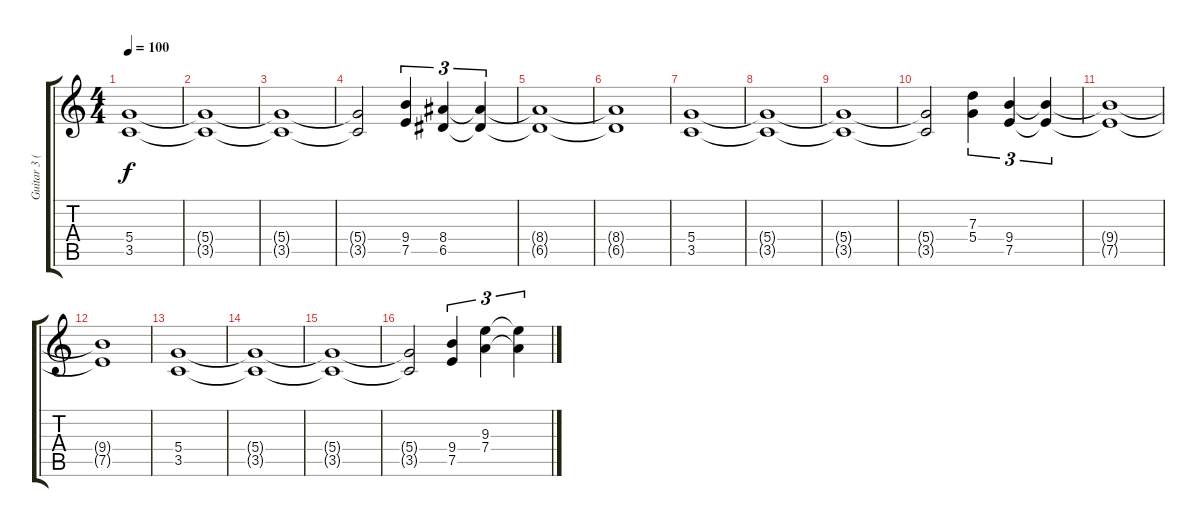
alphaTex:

\track ("Guitar 3 (rhythm)" "Guitar 3 (") {instrument distortionguitar}
\staff {score tabs}
\tuning (E4 B3 G3 D3 A2 E2) {hide}
\ts (4 4)
\tempo 100
\clef g2
\ks c
(5.4 3.5).1{dy f instrument distortionguitar} |
(5.4{t} 3.5{t}).1 |
(5.4{t} 3.5{t}).1 |
(5.4{t} 3.5{t}).2 (9.4 7.5).4{tu (3 2)} (8.4 6.5).4{tu (3 2)} (8.4{t} 6.5{t}).4{tu (3 2)} |
(8.4{t} 6.5{t}).1 |
(8.4{t} 6.5{t}).1 |
(5.4 3.5).1 |
(5.4{t} 3.5{t}).1 |
(5.4{t} 3.5{t}).1 |
(5.4{t} 3.5{t}).2 (7.3 5.4).4{tu (3 2)} (9.4 7.5).4{tu (3 2)} (9.4{t} 7.5{t}).4{tu (3 2)} |
(9.4{t} 7.5{t}).1 |
(9.4{t} 7.5{t}).1 |
(5.4 3.5).1 |
(5.4{t} 3.5{t}).1 |
(5.4{t} 3.5{t}).1 |
(5.4{t} 3.5{t}).2 (9.4 7.5).4{tu (3 2)} (9.3 7.4).4{tu (3 2)} (9.3{t} 7.4{t}).4{tu (3 2)}
